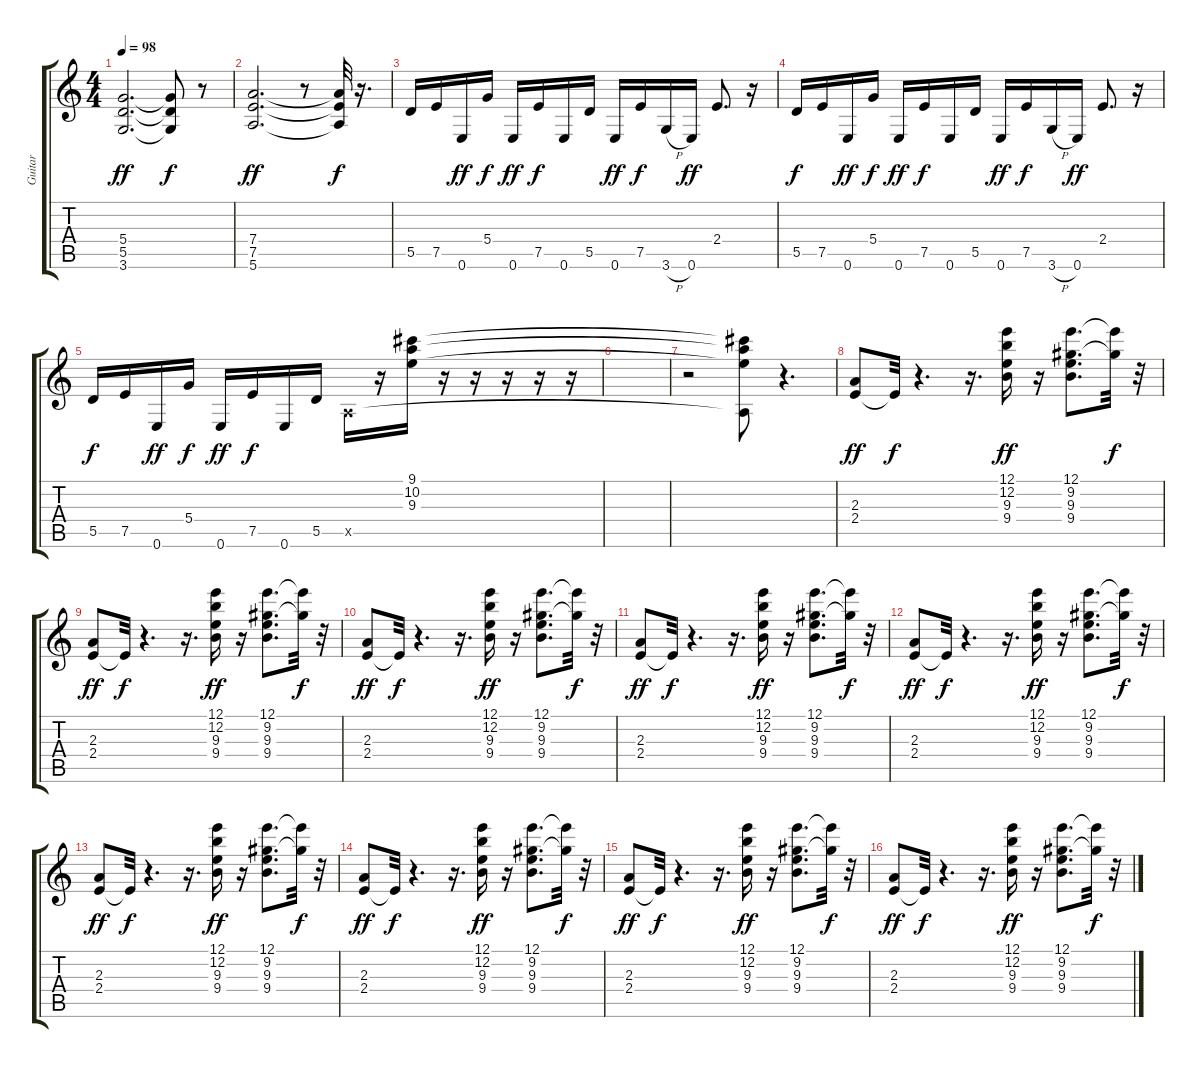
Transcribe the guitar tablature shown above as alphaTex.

\track ("Guitar" "Guitar") {instrument distortionguitar}
\staff {score tabs}
\tuning (E4 B3 G3 D3 A2 E2) {hide}
\ts (4 4)
\tempo 98
\clef g2
\ks c
(5.4 5.5 3.6).2{d dy ff volume 9} (5.4{t} 5.5{t} 3.6{t}).8{dy f} r.8 |
(7.4 7.5 5.6).2{d dy ff volume 8} r.8 (7.4{t} 7.5{t} 5.6{t}).32{dy f} r.16{d} |
5.5.16 7.5.16 0.6.16{dy ff} 5.4.16{dy f} 0.6.16{dy ff} 7.5.16{dy f} 0.6.16 5.5.16 0.6.16{dy ff} 7.5.16{dy f} 3.6{h}.16{volume 9} 0.6.16{dy ff} 2.4.8{d} r.16 |
5.5.16{dy f} 7.5.16 0.6.16{dy ff} 5.4.16{dy f} 0.6.16{dy ff} 7.5.16{dy f} 0.6.16 5.5.16 0.6.16{dy ff} 7.5.16{dy f} 3.6{h}.16{volume 9} 0.6.16{dy ff} 2.4.8{d} r.16 |
5.5.16{dy f} 7.5.16 0.6.16{dy ff} 5.4.16{dy f} 0.6.16{dy ff} 7.5.16{dy f} 0.6.16 5.5.16 0.5{x}.16{volume 10} r.16 (9.1 10.2 9.3).16 r.16 r.16 r.16 r.16 r.16 |
|
r.2 (9.1{t} 10.2{t} 9.3{t} 0.5{t}).8 r.4{d} |
(2.3 2.4).8{dy ff volume 8} 2.4{t}.32{dy f} r.4{d} r.16{d} (12.1 12.2 9.3 9.4).16{dy ff volume 8} r.16 (12.1 9.2 9.3 9.4).8{d} (12.1{t} 9.2{t}).32{dy f} r.32 |
(2.3 2.4).8{dy ff volume 8} 2.4{t}.32{dy f} r.4{d} r.16{d} (12.1 12.2 9.3 9.4).16{dy ff volume 8} r.16 (12.1 9.2 9.3 9.4).8{d} (12.1{t} 9.2{t}).32{dy f} r.32 |
(2.3 2.4).8{dy ff volume 8} 2.4{t}.32{dy f} r.4{d} r.16{d} (12.1 12.2 9.3 9.4).16{dy ff volume 8} r.16 (12.1 9.2 9.3 9.4).8{d} (12.1{t} 9.2{t}).32{dy f} r.32 |
(2.3 2.4).8{dy ff volume 8} 2.4{t}.32{dy f} r.4{d} r.16{d} (12.1 12.2 9.3 9.4).16{dy ff volume 8} r.16 (12.1 9.2 9.3 9.4).8{d} (12.1{t} 9.2{t}).32{dy f} r.32 |
(2.3 2.4).8{dy ff volume 8} 2.4{t}.32{dy f} r.4{d} r.16{d} (12.1 12.2 9.3 9.4).16{dy ff volume 8} r.16 (12.1 9.2 9.3 9.4).8{d} (12.1{t} 9.2{t}).32{dy f} r.32 |
(2.3 2.4).8{dy ff volume 8} 2.4{t}.32{dy f} r.4{d} r.16{d} (12.1 12.2 9.3 9.4).16{dy ff volume 8} r.16 (12.1 9.2 9.3 9.4).8{d} (12.1{t} 9.2{t}).32{dy f} r.32 |
(2.3 2.4).8{dy ff volume 8} 2.4{t}.32{dy f} r.4{d} r.16{d} (12.1 12.2 9.3 9.4).16{dy ff volume 8} r.16 (12.1 9.2 9.3 9.4).8{d} (12.1{t} 9.2{t}).32{dy f} r.32 |
(2.3 2.4).8{dy ff volume 8} 2.4{t}.32{dy f} r.4{d} r.16{d} (12.1 12.2 9.3 9.4).16{dy ff volume 8} r.16 (12.1 9.2 9.3 9.4).8{d} (12.1{t} 9.2{t}).32{dy f} r.32 |
(2.3 2.4).8{dy ff volume 8} 2.4{t}.32{dy f} r.4{d} r.16{d} (12.1 12.2 9.3 9.4).16{dy ff volume 8} r.16 (12.1 9.2 9.3 9.4).8{d} (12.1{t} 9.2{t}).32{dy f} r.32
